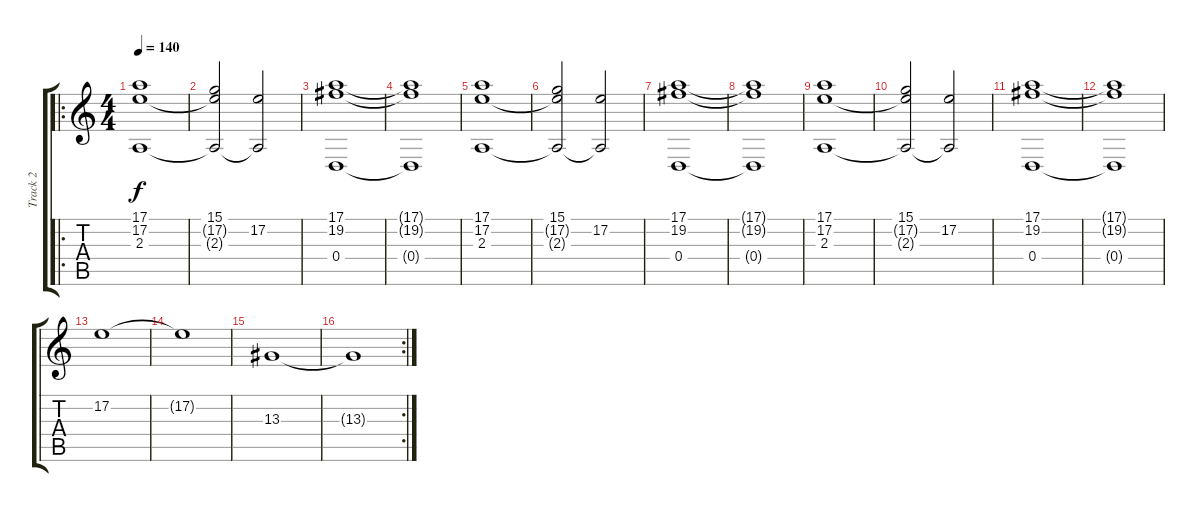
\track ("Track 2" "Track 2") {instrument drawbarorgan}
\staff {score tabs}
\tuning (E4 B3 G3 D3 A2 E2) {hide}
\ro
\ts (4 4)
\tempo 140
\clef g2
\ks c
(17.1 17.2 2.3).1{dy f} |
(15.1 17.2{t} 2.3{t}).2 (17.2 2.3{t}).2 |
(17.1 19.2 0.4).1 |
(17.1{t} 19.2{t} 0.4{t}).1 |
(17.1 17.2 2.3).1 |
(15.1 17.2{t} 2.3{t}).2 (17.2 2.3{t}).2 |
(17.1 19.2 0.4).1 |
(17.1{t} 19.2{t} 0.4{t}).1 |
(17.1 17.2 2.3).1 |
(15.1 17.2{t} 2.3{t}).2 (17.2 2.3{t}).2 |
(17.1 19.2 0.4).1 |
(17.1{t} 19.2{t} 0.4{t}).1 |
17.2.1 |
17.2{t}.1 |
13.3.1 |
\rc 2
13.3{t}.1
